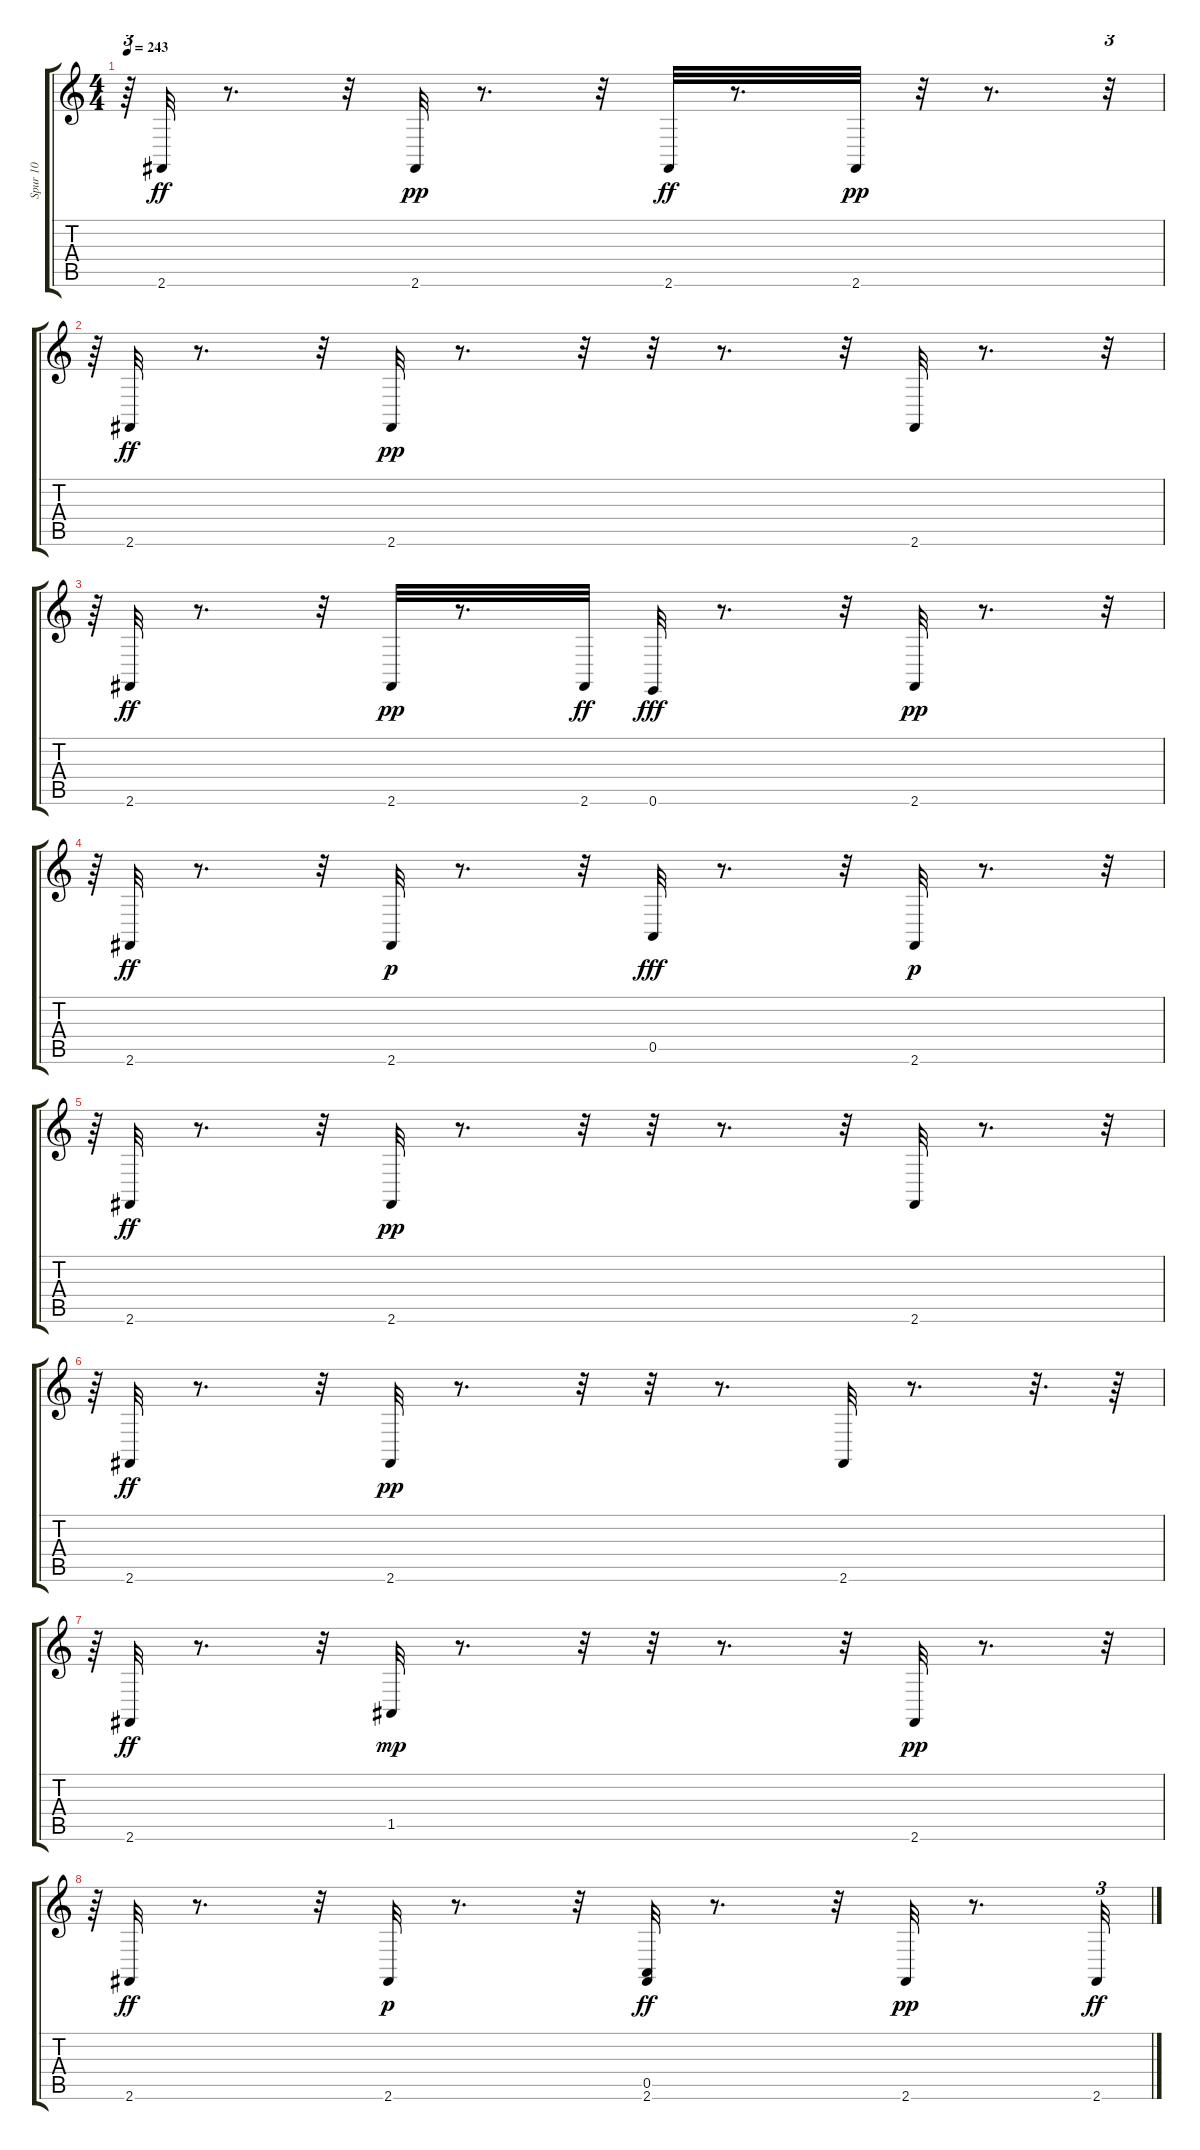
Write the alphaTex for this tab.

\track ("Spur 10" "Spur 10") {instrument acousticgrandpiano}
\staff {score tabs}
\tuning (E4 B3 G3 D3 A2 E2) {hide}
\ts (4 4)
\tempo 243
\clef g2
\ks c
r.64{tu (3 2) dy pp} 2.6.32{dy ff} r.8{d} r.32 2.6.32{dy pp} r.8{d} r.32 2.6.32{dy ff} r.8{d} 2.6.32{dy pp} r.32 r.8{d} r.32{tu (3 2)} |
r.64{tu (3 2)} 2.6.32{dy ff} r.8{d} r.32 2.6.32{dy pp} r.8{d} r.32 r.32 r.8{d} r.32 2.6.32 r.8{d} r.32{tu (3 2)} |
r.64{tu (3 2)} 2.6.32{dy ff} r.8{d} r.32 2.6.32{dy pp} r.8{d} 2.6.32{dy ff} 0.6.32{dy fff} r.8{d} r.32 2.6.32{dy pp} r.8{d} r.32{tu (3 2)} |
r.64{tu (3 2)} 2.6.32{dy ff} r.8{d} r.32 2.6.32{dy p} r.8{d} r.32 0.5.32{dy fff} r.8{d} r.32 2.6.32{dy p} r.8{d} r.32{tu (3 2)} |
r.64{tu (3 2)} 2.6.32{dy ff} r.8{d} r.32 2.6.32{dy pp} r.8{d} r.32 r.32 r.8{d} r.32 2.6.32 r.8{d} r.32{tu (3 2)} |
r.64{tu (3 2)} 2.6.32{dy ff} r.8{d} r.32 2.6.32{dy pp} r.8{d} r.32 r.32 r.8{d} 2.6.32 r.8{d} r.32{d} r.64 |
r.64{tu (3 2)} 2.6.32{dy ff} r.8{d} r.32 1.5.32{dy mp} r.8{d} r.32 r.32 r.8{d} r.32 2.6.32{dy pp} r.8{d} r.32{tu (3 2)} |
r.64{tu (3 2)} 2.6.32{dy ff} r.8{d} r.32 2.6.32{dy p} r.8{d} r.32 (0.5 2.6).32{dy ff} r.8{d} r.32 2.6.32{dy pp} r.8{d} 2.6.32{tu (3 2) dy ff}
